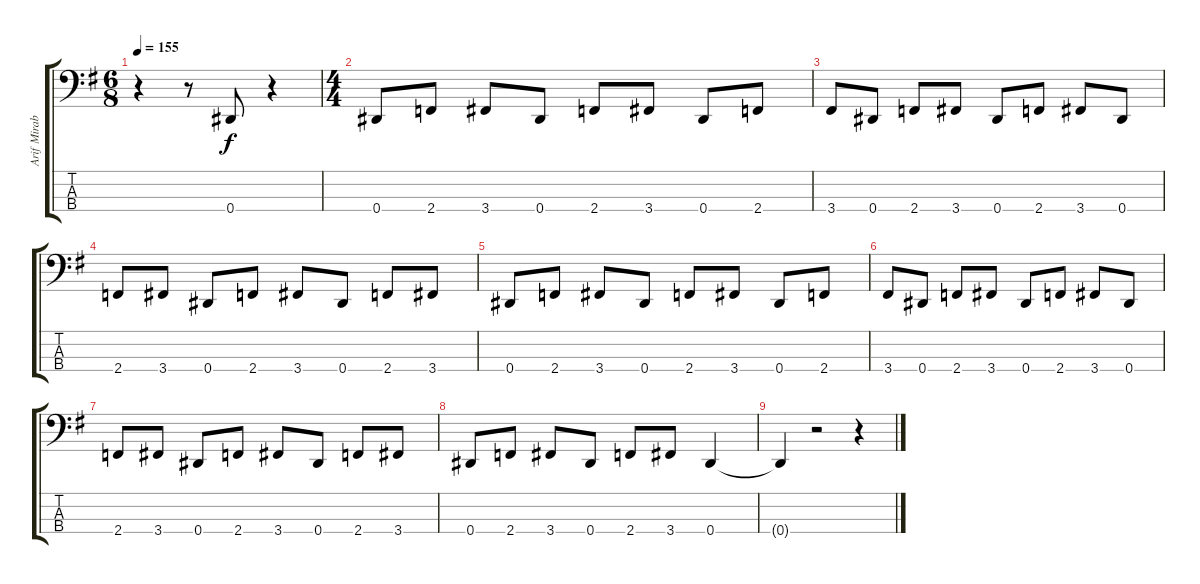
\track ("Arif Mirabdolbaghi" "Arif Mirab") {instrument electricbassfinger}
\staff {score tabs}
\tuning (Gb2 Db2 Ab1 Eb1) {hide}
\ts (6 8)
\tempo 155
\clef f4
\ks g
r.4{dy f} r.8 0.4.8 r.4 |
\ts (4 4)
0.4.8 2.4.8 3.4.8 0.4.8 2.4.8 3.4.8 0.4.8 2.4.8 |
3.4.8 0.4.8 2.4.8 3.4.8 0.4.8 2.4.8 3.4.8 0.4.8 |
2.4.8 3.4.8 0.4.8 2.4.8 3.4.8 0.4.8 2.4.8 3.4.8 |
0.4.8 2.4.8 3.4.8 0.4.8 2.4.8 3.4.8 0.4.8 2.4.8 |
3.4.8 0.4.8 2.4.8 3.4.8 0.4.8 2.4.8 3.4.8 0.4.8 |
2.4.8 3.4.8 0.4.8 2.4.8 3.4.8 0.4.8 2.4.8 3.4.8 |
0.4.8 2.4.8 3.4.8 0.4.8 2.4.8 3.4.8 0.4.4 |
0.4{t}.4 r.2 r.4
